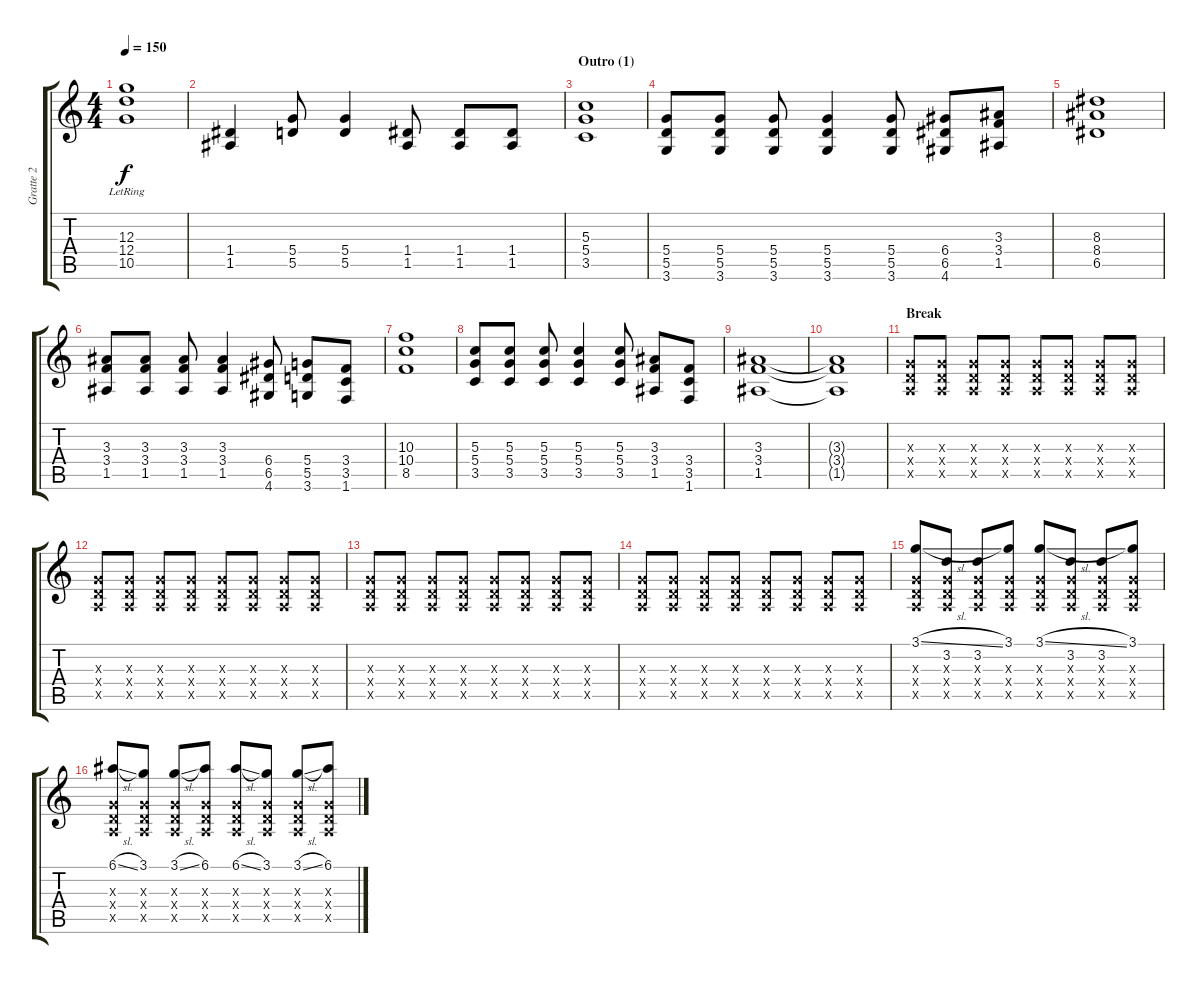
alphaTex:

\track ("Gratte 2" "Gratte 2") {instrument overdrivenguitar}
\staff {score tabs}
\tuning (E4 B3 G3 D3 A2 E2) {hide}
\ts (4 4)
\tempo 150
\clef g2
\ks c
(12.3{lr} 12.4{lr} 10.5{lr}).1{dy f} |
(1.4 1.5).4 (5.4 5.5).8 (5.4 5.5).4 (1.4 1.5).8 (1.4 1.5).8 (1.4 1.5).8 |
\section ("" "Outro (1)")
(5.3 5.4 3.5).1 |
(5.4 5.5 3.6).8 (5.4 5.5 3.6).8 (5.4 5.5 3.6).8 (5.4 5.5 3.6).4 (5.4 5.5 3.6).8 (6.4 6.5 4.6).8 (3.3 3.4 1.5).8 |
(8.3 8.4 6.5).1 |
(3.3 3.4 1.5).8 (3.3 3.4 1.5).8 (3.3 3.4 1.5).8 (3.3 3.4 1.5).4 (6.4 6.5 4.6).8 (5.4 5.5 3.6).8 (3.4 3.5 1.6).8 |
(10.3 10.4 8.5).1 |
(5.3 5.4 3.5).8 (5.3 5.4 3.5).8 (5.3 5.4 3.5).8 (5.3 5.4 3.5).4 (5.3 5.4 3.5).8 (3.3 3.4 1.5).8 (3.4 3.5 1.6).8 |
(3.3 3.4 1.5).1 |
(3.3{t} 3.4{t} 1.5{t}).1 |
\section ("" "Break")
(0.3{x} 0.4{x} 0.5{x}).8 (0.3{x} 0.4{x} 0.5{x}).8 (0.3{x} 0.4{x} 0.5{x}).8 (0.3{x} 0.4{x} 0.5{x}).8 (0.3{x} 0.4{x} 0.5{x}).8 (0.3{x} 0.4{x} 0.5{x}).8 (0.3{x} 0.4{x} 0.5{x}).8 (0.3{x} 0.4{x} 0.5{x}).8 |
(0.3{x} 0.4{x} 0.5{x}).8 (0.3{x} 0.4{x} 0.5{x}).8 (0.3{x} 0.4{x} 0.5{x}).8 (0.3{x} 0.4{x} 0.5{x}).8 (0.3{x} 0.4{x} 0.5{x}).8 (0.3{x} 0.4{x} 0.5{x}).8 (0.3{x} 0.4{x} 0.5{x}).8 (0.3{x} 0.4{x} 0.5{x}).8 |
(0.3{x} 0.4{x} 0.5{x}).8 (0.3{x} 0.4{x} 0.5{x}).8 (0.3{x} 0.4{x} 0.5{x}).8 (0.3{x} 0.4{x} 0.5{x}).8 (0.3{x} 0.4{x} 0.5{x}).8 (0.3{x} 0.4{x} 0.5{x}).8 (0.3{x} 0.4{x} 0.5{x}).8 (0.3{x} 0.4{x} 0.5{x}).8 |
(0.3{x} 0.4{x} 0.5{x}).8 (0.3{x} 0.4{x} 0.5{x}).8 (0.3{x} 0.4{x} 0.5{x}).8 (0.3{x} 0.4{x} 0.5{x}).8 (0.3{x} 0.4{x} 0.5{x}).8 (0.3{x} 0.4{x} 0.5{x}).8 (0.3{x} 0.4{x} 0.5{x}).8 (0.3{x} 0.4{x} 0.5{x}).8 |
(3.1{sl} 0.3{x} 0.4{x} 0.5{x}).8 (3.2 0.3{x} 0.4{x} 0.5{x}).8 (3.2 0.3{x} 0.4{x} 0.5{x}).8 (3.1 0.3{x} 0.4{x} 0.5{x}).8 (3.1{sl} 0.3{x} 0.4{x} 0.5{x}).8 (3.2 0.3{x} 0.4{x} 0.5{x}).8 (3.2 0.3{x} 0.4{x} 0.5{x}).8 (3.1 0.3{x} 0.4{x} 0.5{x}).8 |
(6.1{sl} 0.3{x} 0.4{x} 0.5{x}).8 (3.1 0.3{x} 0.4{x} 0.5{x}).8 (3.1{sl} 0.3{x} 0.4{x} 0.5{x}).8 (6.1 0.3{x} 0.4{x} 0.5{x}).8 (6.1{sl} 0.3{x} 0.4{x} 0.5{x}).8 (3.1 0.3{x} 0.4{x} 0.5{x}).8 (3.1{sl} 0.3{x} 0.4{x} 0.5{x}).8 (6.1 0.3{x} 0.4{x} 0.5{x}).8
